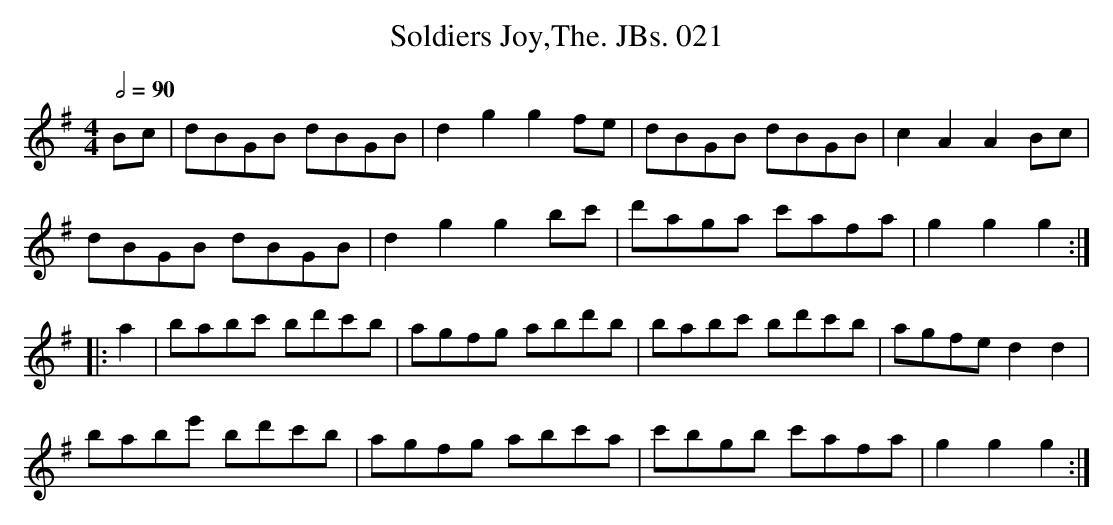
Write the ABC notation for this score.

X:1
T:Soldiers Joy,The. JBs. 021
L:1/8
M:4/4
Q:1/2=90
K:G
Bc|dBGB dBGB|d2g2g2fe|dBGB dBGB|c2A2A2Bc|!
dBGB dBGB|d2g2g2bc'|d'aga c'afa|g2g2g2:|!
|:a2|babc' bd'c'b|agfg abd'b|babc' bd'c'b|agfe d2d2|!
babe' bd'c'b|agfg abc'a|c'bgb c'afa|g2g2g2:|
